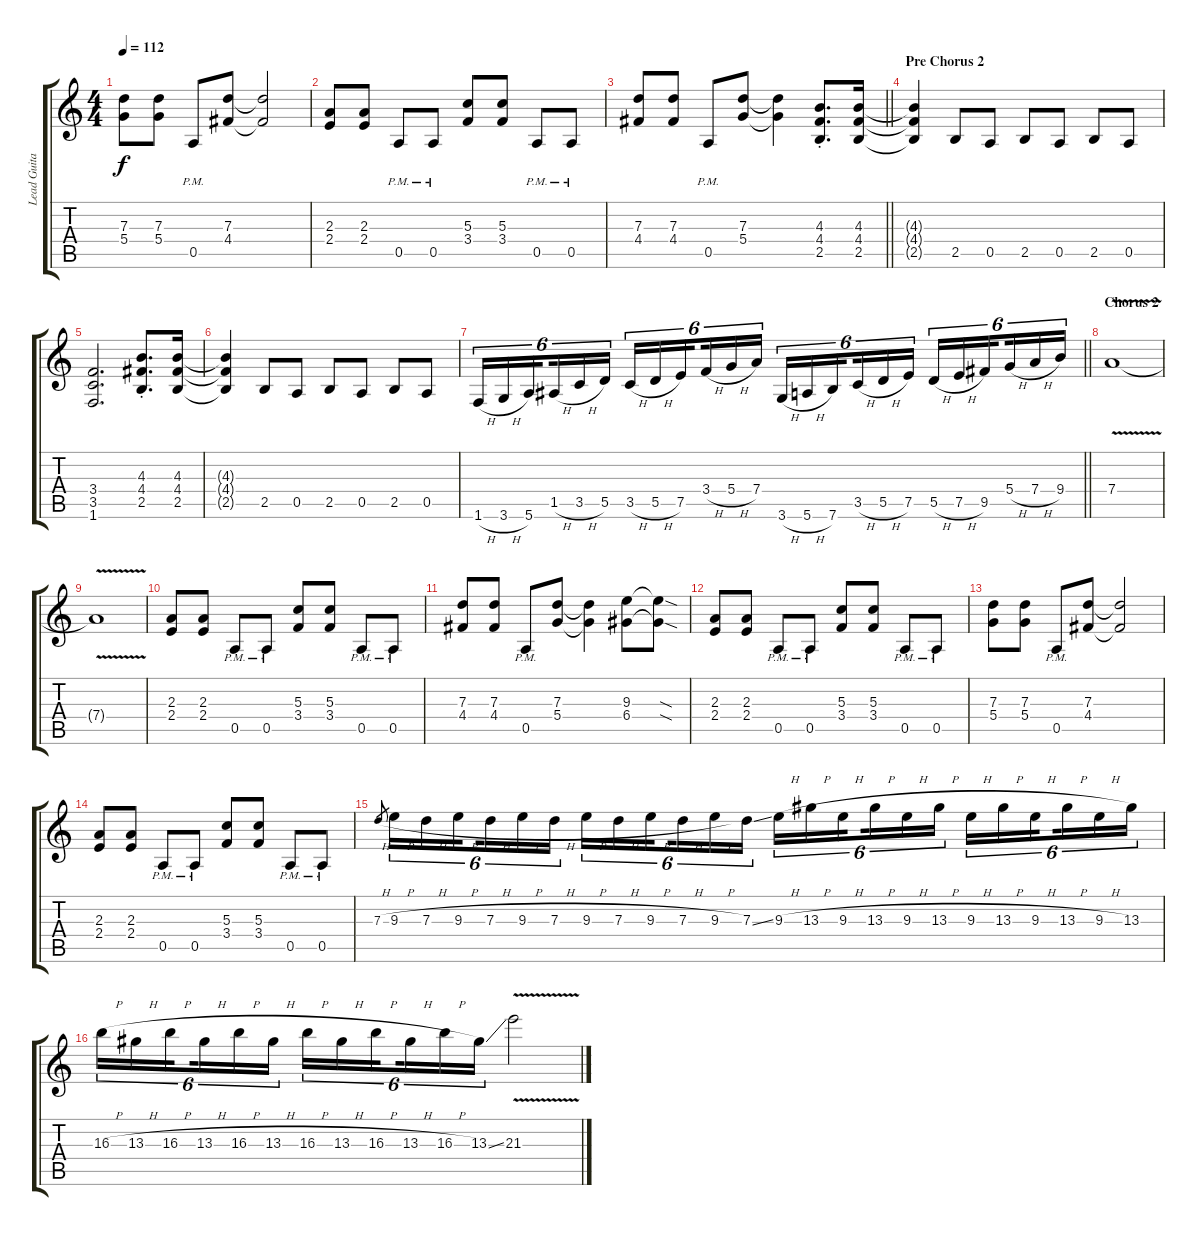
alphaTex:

\track ("Lead Guitar 1" "Lead Guita") {instrument distortionguitar}
\staff {score tabs}
\tuning (E4 B3 G3 D3 A2 E2) {hide}
\ts (4 4)
\tempo 112
\clef g2
\ks c
(7.3 5.4).8{dy f} (7.3 5.4).8 0.5{pm}.8 (7.3 4.4).8 (7.3{t} 4.4{t}).2 |
(2.3 2.4).8 (2.3 2.4).8 0.5{pm}.8 0.5{pm}.8 (5.3 3.4).8 (5.3 3.4).8 0.5{pm}.8 0.5{pm}.8 |
\barLineRight lightlight
(7.3 4.4).8 (7.3 4.4).8 0.5{pm}.8 (7.3 5.4).8 (7.3{t} 5.4{t}).4 (4.3 4.4 2.5{st}).8{d} (4.3 4.4 2.5).16 |
\section ("" "Pre Chorus 2")
(4.3{t} 4.4{t} 2.5{t}).4 2.5.8 0.5.8 2.5.8 0.5.8 2.5.8 0.5.8 |
(3.4 3.5 1.6).2{d} (4.3 4.4 2.5{st}).8{d} (4.3 4.4 2.5).16 |
(4.3{t} 4.4{t} 2.5{t}).4 2.5.8 0.5.8 2.5.8 0.5.8 2.5.8 0.5.8 |
\barLineRight lightlight
1.6{h}.16{tu (6 4)} 3.6{h}.16{tu (6 4)} 5.6.16{tu (6 4) beam splitsecondary} 1.5{h}.16{tu (6 4)} 3.5{h}.16{tu (6 4)} 5.5.16{tu (6 4)} 3.5{h}.16{tu (6 4)} 5.5{h}.16{tu (6 4)} 7.5.16{tu (6 4) beam splitsecondary} 3.4{h}.16{tu (6 4)} 5.4{h}.16{tu (6 4)} 7.4.16{tu (6 4)} 3.6{h}.16{tu (6 4)} 5.6{h}.16{tu (6 4)} 7.6.16{tu (6 4) beam splitsecondary} 3.5{h}.16{tu (6 4)} 5.5{h}.16{tu (6 4)} 7.5.16{tu (6 4)} 5.5{h}.16{tu (6 4)} 7.5{h}.16{tu (6 4)} 9.5.16{tu (6 4) beam splitsecondary} 5.4{h}.16{tu (6 4)} 7.4{h}.16{tu (6 4)} 9.4.16{tu (6 4)} |
\section ("" "Chorus 2")
7.4{v}.1 |
7.4{t}.1 |
(2.3 2.4).8 (2.3 2.4).8 0.5{pm}.8 0.5{pm}.8 (5.3 3.4).8 (5.3 3.4).8 0.5{pm}.8 0.5{pm}.8 |
(7.3 4.4).8 (7.3 4.4).8 0.5{pm}.8 (7.3 5.4).8 (7.3{t} 5.4{t}).4 (9.3 6.4).8 (9.3{sod t} 6.4{sod t}).8 |
(2.3 2.4).8 (2.3 2.4).8 0.5{pm}.8 0.5{pm}.8 (5.3 3.4).8 (5.3 3.4).8 0.5{pm}.8 0.5{pm}.8 |
(7.3 5.4).8 (7.3 5.4).8 0.5{pm}.8 (7.3 4.4).8 (7.3{t} 4.4{t}).2 |
(2.3 2.4).8 (2.3 2.4).8 0.5{pm}.8 0.5{pm}.8 (5.3 3.4).8 (5.3 3.4).8 0.5{pm}.8 0.5{pm}.8 |
7.3{h}.8{gr} 9.3{h}.16{tu (6 4)} 7.3{h}.16{tu (6 4)} 9.3{h}.16{tu (6 4) beam splitsecondary} 7.3{h}.16{tu (6 4)} 9.3{h}.16{tu (6 4)} 7.3{h}.16{tu (6 4)} 9.3{h}.16{tu (6 4)} 7.3{h}.16{tu (6 4)} 9.3{h}.16{tu (6 4) beam splitsecondary} 7.3{h}.16{tu (6 4)} 9.3{h}.16{tu (6 4)} 7.3{ss}.16{tu (6 4)} 9.3{h}.16{tu (6 4)} 13.3{h}.16{tu (6 4)} 9.3{h}.16{tu (6 4) beam splitsecondary} 13.3{h}.16{tu (6 4)} 9.3{h}.16{tu (6 4)} 13.3{h}.16{tu (6 4)} 9.3{h}.16{tu (6 4)} 13.3{h}.16{tu (6 4)} 9.3{h}.16{tu (6 4) beam splitsecondary} 13.3{h}.16{tu (6 4)} 9.3{h}.16{tu (6 4)} 13.3.16{tu (6 4)} |
16.3{h}.16{tu (6 4)} 13.3{h}.16{tu (6 4)} 16.3{h}.16{tu (6 4) beam splitsecondary} 13.3{h}.16{tu (6 4)} 16.3{h}.16{tu (6 4)} 13.3{h}.16{tu (6 4)} 16.3{h}.16{tu (6 4)} 13.3{h}.16{tu (6 4)} 16.3{h}.16{tu (6 4) beam splitsecondary} 13.3{h}.16{tu (6 4)} 16.3{h}.16{tu (6 4)} 13.3{ss}.16{tu (6 4)} 21.3{v}.2
